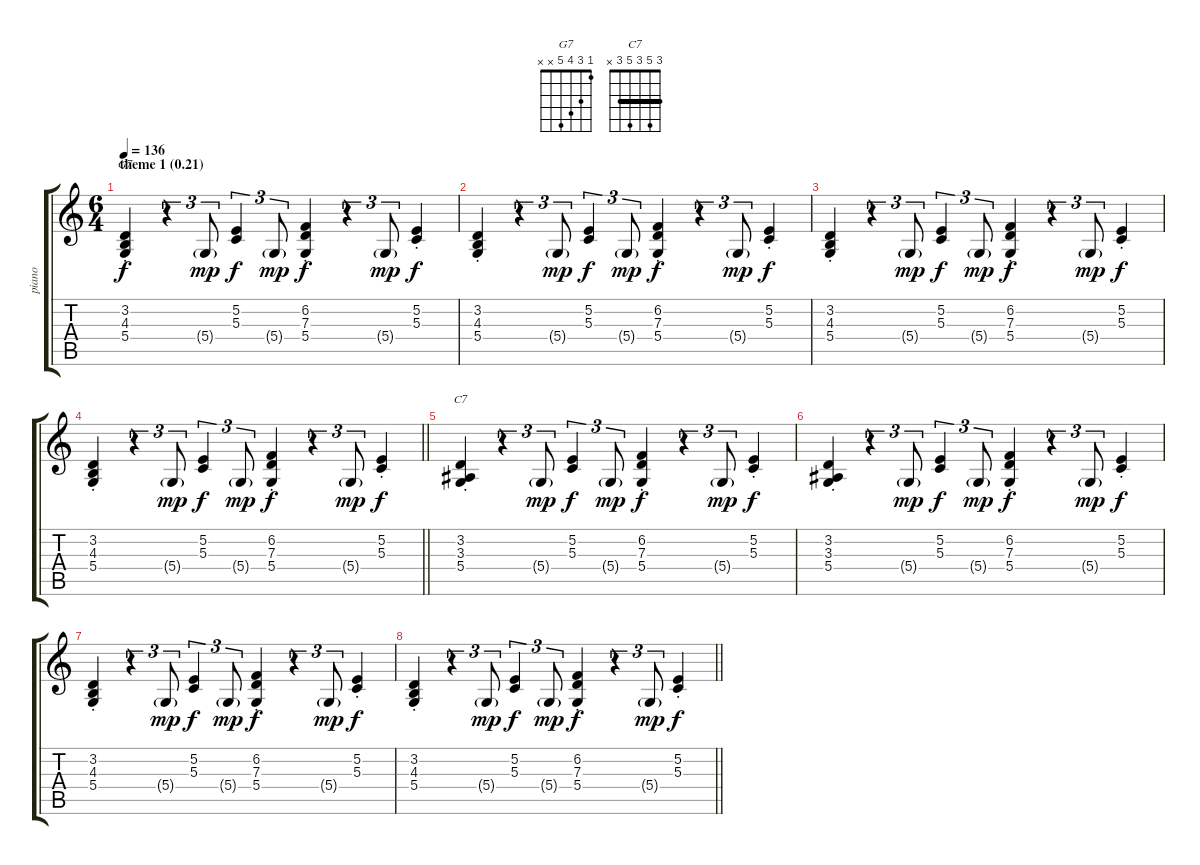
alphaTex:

\track ("piano" "piano") {instrument acousticgrandpiano}
\staff {score tabs}
\tuning (E4 B3 G3 D3 A2 E2) {hide}
\chord ("G7" 1 3 4 5 x x)
\chord ("C7" 3 5 3 5 3 x) {barre 3}
\ts (6 4)
\section ("" "theme 1 (0.21)")
\tempo 136
\clef g2
\ks c
(3.2{st} 4.3{st} 5.4{st}).4{ch "G7" dy f} r.4{tu (3 2)} 5.4{g}.8{tu (3 2) dy mp} (5.2 5.3).4{tu (3 2) dy f} 5.4{g}.8{tu (3 2) dy mp} (6.2{st} 7.3{st} 5.4{st}).4{dy f} r.4{tu (3 2)} 5.4{g}.8{tu (3 2) dy mp} (5.2{st} 5.3{st}).4{dy f} |
(3.2{st} 4.3{st} 5.4{st}).4 r.4{tu (3 2)} 5.4{g}.8{tu (3 2) dy mp} (5.2 5.3).4{tu (3 2) dy f} 5.4{g}.8{tu (3 2) dy mp} (6.2{st} 7.3{st} 5.4{st}).4{dy f} r.4{tu (3 2)} 5.4{g}.8{tu (3 2) dy mp} (5.2{st} 5.3{st}).4{dy f} |
(3.2{st} 4.3{st} 5.4{st}).4 r.4{tu (3 2)} 5.4{g}.8{tu (3 2) dy mp} (5.2 5.3).4{tu (3 2) dy f} 5.4{g}.8{tu (3 2) dy mp} (6.2{st} 7.3{st} 5.4{st}).4{dy f} r.4{tu (3 2)} 5.4{g}.8{tu (3 2) dy mp} (5.2{st} 5.3{st}).4{dy f} |
\barLineRight lightlight
(3.2{st} 4.3{st} 5.4{st}).4 r.4{tu (3 2)} 5.4{g}.8{tu (3 2) dy mp} (5.2 5.3).4{tu (3 2) dy f} 5.4{g}.8{tu (3 2) dy mp} (6.2{st} 7.3{st} 5.4{st}).4{dy f} r.4{tu (3 2)} 5.4{g}.8{tu (3 2) dy mp} (5.2{st} 5.3{st}).4{dy f} |
(3.2{st} 3.3{st} 5.4{st}).4{ch "C7"} r.4{tu (3 2)} 5.4{g}.8{tu (3 2) dy mp} (5.2 5.3).4{tu (3 2) dy f} 5.4{g}.8{tu (3 2) dy mp} (6.2{st} 7.3{st} 5.4{st}).4{dy f} r.4{tu (3 2)} 5.4{g}.8{tu (3 2) dy mp} (5.2{st} 5.3{st}).4{dy f} |
(3.2{st} 3.3{st} 5.4{st}).4 r.4{tu (3 2)} 5.4{g}.8{tu (3 2) dy mp} (5.2 5.3).4{tu (3 2) dy f} 5.4{g}.8{tu (3 2) dy mp} (6.2{st} 7.3{st} 5.4{st}).4{dy f} r.4{tu (3 2)} 5.4{g}.8{tu (3 2) dy mp} (5.2{st} 5.3{st}).4{dy f} |
(3.2{st} 4.3{st} 5.4{st}).4 r.4{tu (3 2)} 5.4{g}.8{tu (3 2) dy mp} (5.2 5.3).4{tu (3 2) dy f} 5.4{g}.8{tu (3 2) dy mp} (6.2{st} 7.3{st} 5.4{st}).4{dy f} r.4{tu (3 2)} 5.4{g}.8{tu (3 2) dy mp} (5.2{st} 5.3{st}).4{dy f} |
\barLineRight lightlight
(3.2{st} 4.3{st} 5.4{st}).4 r.4{tu (3 2)} 5.4{g}.8{tu (3 2) dy mp} (5.2 5.3).4{tu (3 2) dy f} 5.4{g}.8{tu (3 2) dy mp} (6.2{st} 7.3{st} 5.4{st}).4{dy f} r.4{tu (3 2)} 5.4{g}.8{tu (3 2) dy mp} (5.2{st} 5.3{st}).4{dy f}
